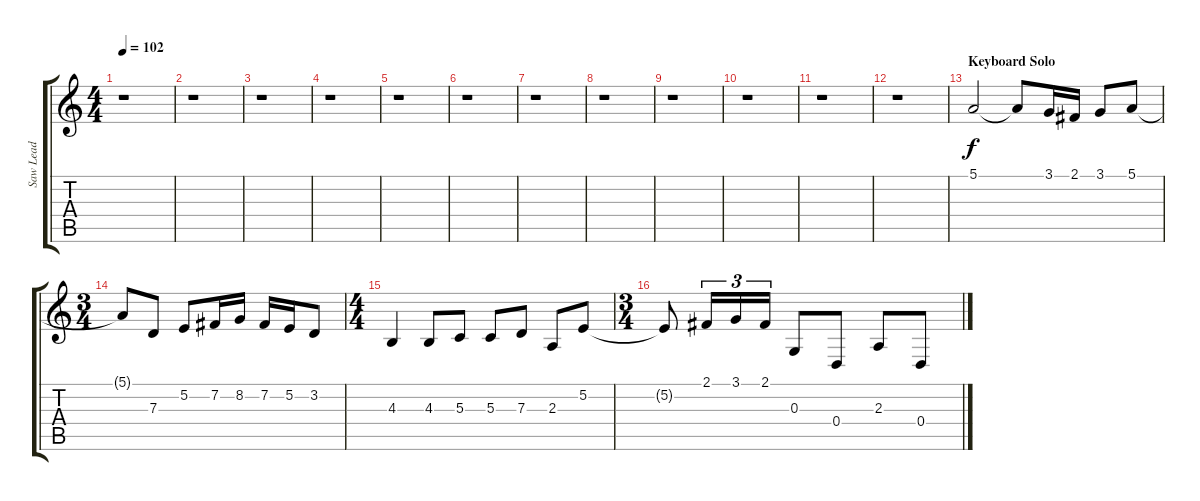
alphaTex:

\track ("Saw Lead" "Saw Lead") {instrument lead2sawtooth}
\staff {score tabs}
\tuning (E4 B3 G3 D3 A2 E2) {hide}
\ts (4 4)
\tempo 102
\clef g2
\ks c
r.1{dy f} |
r.1 |
r.1 |
r.1 |
r.1 |
r.1 |
r.1 |
r.1 |
r.1 |
r.1 |
r.1 |
r.1 |
\section ("" "Keyboard Solo")
5.1.2 5.1{t}.8 3.1.16 2.1.16 3.1.8 5.1.8 |
\ts (3 4)
5.1{t}.8 7.3.8 5.2.8 7.2.16 8.2.16 7.2.16 5.2.16 3.2.8 |
\ts (4 4)
4.3.4 4.3.8 5.3.8 5.3.8 7.3.8 2.3.8 5.2.8 |
\ts (3 4)
5.2{t}.8 2.1.16{tu (3 2)} 3.1.16{tu (3 2)} 2.1.16{tu (3 2)} 0.3.8 0.4.8 2.3.8 0.4.8
